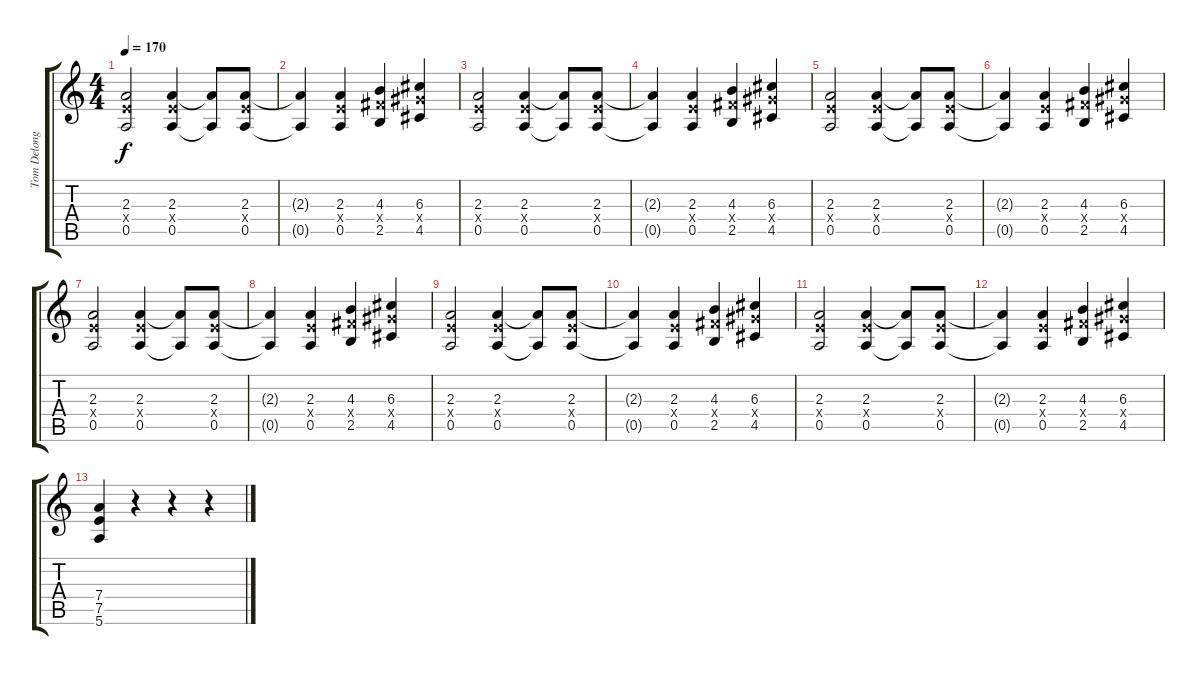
\track ("Tom Delonge - Guitar" "Tom Delong") {instrument distortionguitar}
\staff {score tabs}
\tuning (E4 B3 G3 D3 A2 E2) {hide}
\ts (4 4)
\tempo 170
\clef g2
\ks c
(2.3 2.4{x} 0.5).2{dy f} (2.3 2.4{x} 0.5).4 (2.3{t} 0.5{t}).8 (2.3 2.4{x} 0.5).8 |
(2.3{t} 0.5{t}).4 (2.3 2.4{x} 0.5).4 (4.3 4.4{x} 2.5).4 (6.3 6.4{x} 4.5).4 |
(2.3 2.4{x} 0.5).2 (2.3 2.4{x} 0.5).4 (2.3{t} 0.5{t}).8 (2.3 2.4{x} 0.5).8 |
(2.3{t} 0.5{t}).4 (2.3 2.4{x} 0.5).4 (4.3 4.4{x} 2.5).4 (6.3 6.4{x} 4.5).4 |
(2.3 2.4{x} 0.5).2 (2.3 2.4{x} 0.5).4 (2.3{t} 0.5{t}).8 (2.3 2.4{x} 0.5).8 |
(2.3{t} 0.5{t}).4 (2.3 2.4{x} 0.5).4 (4.3 4.4{x} 2.5).4 (6.3 6.4{x} 4.5).4 |
(2.3 2.4{x} 0.5).2 (2.3 2.4{x} 0.5).4 (2.3{t} 0.5{t}).8 (2.3 2.4{x} 0.5).8 |
(2.3{t} 0.5{t}).4 (2.3 2.4{x} 0.5).4 (4.3 4.4{x} 2.5).4 (6.3 6.4{x} 4.5).4 |
(2.3 2.4{x} 0.5).2 (2.3 2.4{x} 0.5).4 (2.3{t} 0.5{t}).8 (2.3 2.4{x} 0.5).8 |
(2.3{t} 0.5{t}).4 (2.3 2.4{x} 0.5).4 (4.3 4.4{x} 2.5).4 (6.3 6.4{x} 4.5).4 |
(2.3 2.4{x} 0.5).2 (2.3 2.4{x} 0.5).4 (2.3{t} 0.5{t}).8 (2.3 2.4{x} 0.5).8 |
(2.3{t} 0.5{t}).4 (2.3 2.4{x} 0.5).4 (4.3 4.4{x} 2.5).4 (6.3 6.4{x} 4.5).4 |
(7.4 7.5 5.6).4 r.4 r.4 r.4
